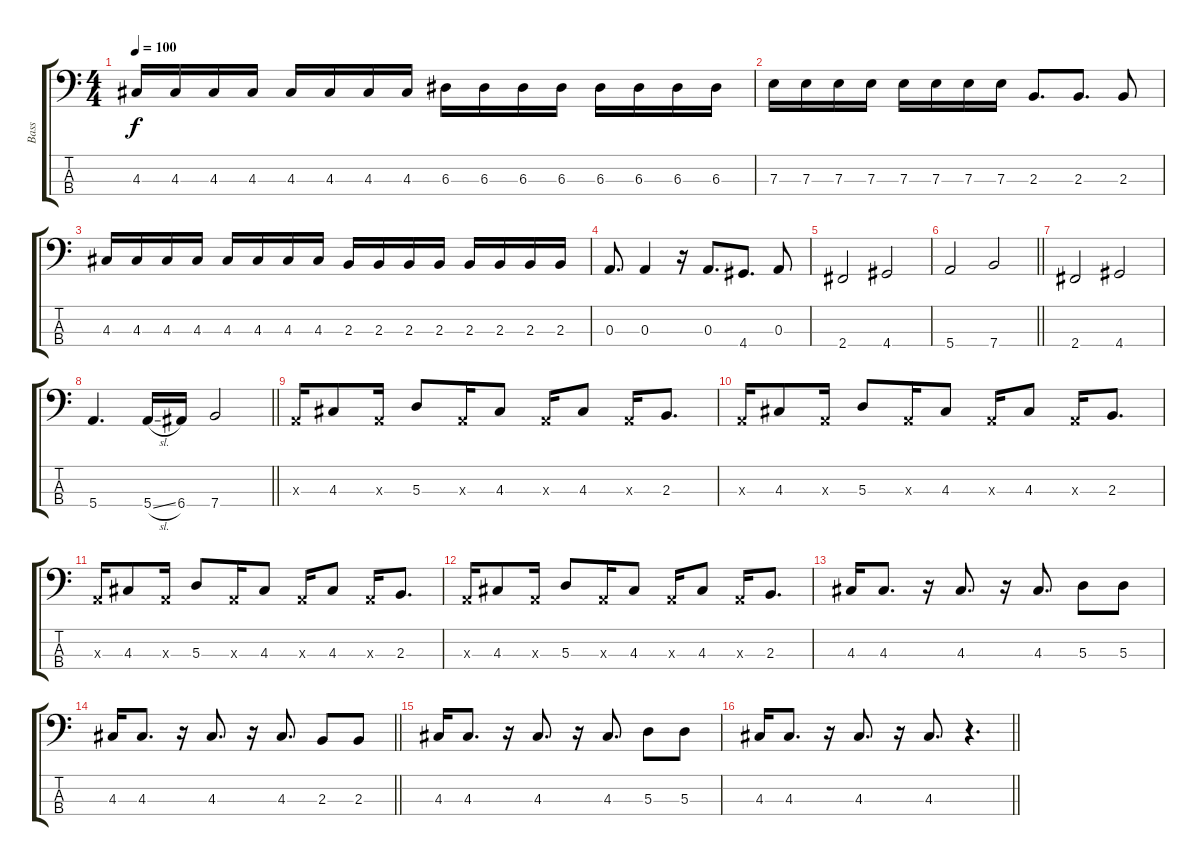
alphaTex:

\track ("Bass" "Bass") {instrument electricbassfinger}
\staff {score tabs}
\tuning (G2 D2 A1 E1) {hide}
\ts (4 4)
\tempo 100
\clef f4
\ks c
4.3.16{dy f} 4.3.16 4.3.16 4.3.16 4.3.16 4.3.16 4.3.16 4.3.16 6.3.16 6.3.16 6.3.16 6.3.16 6.3.16 6.3.16 6.3.16 6.3.16 |
7.3.16 7.3.16 7.3.16 7.3.16 7.3.16 7.3.16 7.3.16 7.3.16 2.3.8{d} 2.3.8{d} 2.3.8 |
4.3.16 4.3.16 4.3.16 4.3.16 4.3.16 4.3.16 4.3.16 4.3.16 2.3.16 2.3.16 2.3.16 2.3.16 2.3.16 2.3.16 2.3.16 2.3.16 |
0.3.8{d} 0.3.4 r.16 0.3.8{d} 4.4.8{d} 0.3.8 |
2.4.2 4.4.2 |
\barLineRight lightlight
5.4.2 7.4.2 |
2.4.2 4.4.2 |
\barLineRight lightlight
5.4.4{d} 5.4{sl}.16 6.4.16 7.4.2 |
0.3{x}.16 4.3.8 0.3{x}.16 5.3.8 0.3{x}.16 4.3.8 0.3{x}.16 4.3.8 0.3{x}.16 2.3.8{d} |
0.3{x}.16 4.3.8 0.3{x}.16 5.3.8 0.3{x}.16 4.3.8 0.3{x}.16 4.3.8 0.3{x}.16 2.3.8{d} |
0.3{x}.16 4.3.8 0.3{x}.16 5.3.8 0.3{x}.16 4.3.8 0.3{x}.16 4.3.8 0.3{x}.16 2.3.8{d} |
0.3{x}.16 4.3.8 0.3{x}.16 5.3.8 0.3{x}.16 4.3.8 0.3{x}.16 4.3.8 0.3{x}.16 2.3.8{d} |
4.3.16 4.3.8{d} r.16 4.3.8{d} r.16 4.3.8{d} 5.3.8 5.3.8 |
\barLineRight lightlight
4.3.16 4.3.8{d} r.16 4.3.8{d} r.16 4.3.8{d} 2.3.8 2.3.8 |
4.3.16 4.3.8{d} r.16 4.3.8{d} r.16 4.3.8{d} 5.3.8 5.3.8 |
\barLineRight lightlight
4.3.16 4.3.8{d} r.16 4.3.8{d} r.16 4.3.8{d} r.4{d tu (3 2)}
